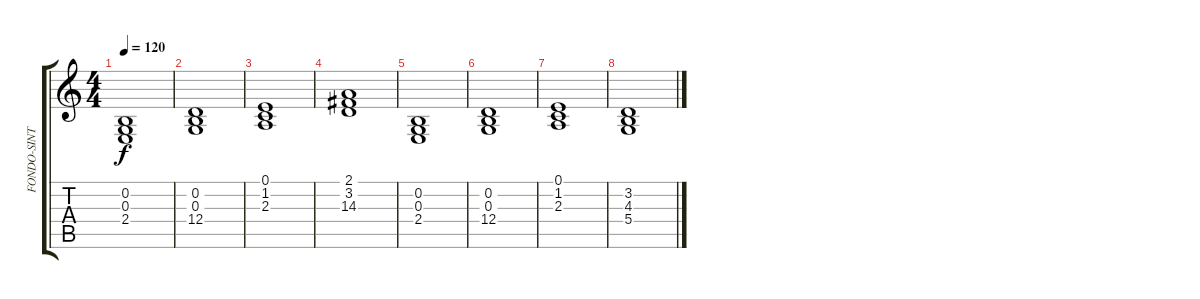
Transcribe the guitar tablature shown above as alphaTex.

\track ("FONDO-SINTETIZADOR" "FONDO-SINT") {instrument pad6metallic}
\staff {score tabs}
\tuning (E4 B3 G3 D3 A2 E2) {hide}
\ts (4 4)
\tempo 120
\clef g2
\ks c
(0.2 0.3 2.4).1{dy f} |
(0.2 0.3 12.4).1 |
(0.1 1.2 2.3).1 |
(2.1 3.2 14.3).1 |
(0.2 0.3 2.4).1 |
(0.2 0.3 12.4).1 |
(0.1 1.2 2.3).1 |
(3.2 4.3 5.4).1
